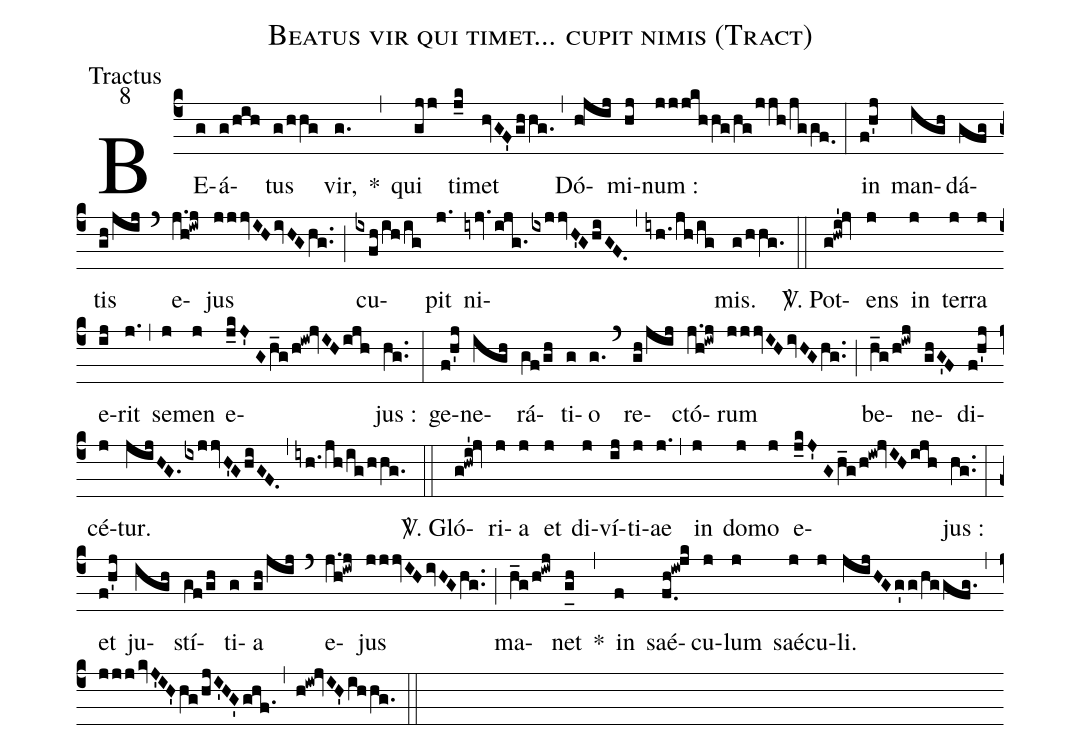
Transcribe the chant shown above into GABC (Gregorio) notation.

name:Beatus vir qui timet... cupit nimis (Tract);
office-part:Tractus;
mode:8;
%%
(c4) BE(g)á(g/hih)tus(g/hhg) vir,(g.) *(,) qui(gjj) ti(j_k)met(hvGF'ghhg.) (,) Dó(h!jij)mi(hj)num :(jjjkhhg/hg/jjh/jggf.0) (:) in(f!h'j) man(igh)dá(gfg)tis(gh/jij) (`) e(j.h!iwj)jus(jjjvIHivHGhg..) (;) cu(ixfh/ih/ig)pit(j.) ni(iyjv.ijg.ixjjvH'GhiGF.)(,)(iyh./jh/ig)mis.(g/hhg.) (::)
<sp>V/</sp>. Pot(g!hwi'!jv)ens(j) in(j) ter(j)ra(j) e(ij)rit(j.) (,) se(j)men(j) e(j_kJ'//Gh_g/h!iw!jvIHijh)jus :(hg..) (:) ge(f!h'j)ne(igh)rá(gf/gh)ti(g)o(g.) (`) re(gh/jij)ctó(j.h!iwj)rum(jjjvIHivHGhg..) (;) be(h_g/h!iwj)ne(ghG'F)di(f!h'j)cé(j)tur.(jijHG.ixjjvH'GhiGF.) (,) (iyh./jh/ig/hhg.) (::)
<sp>V/</sp>. Gló(g!hwi'!jv)ri(j)a(j) et(j) di(j)ví(ij)ti(j)ae(j.) (,) in(j) do(j)mo(j) e(j_kJ'//Gh_g/h!iw!jvIHijh)jus :(hg..) (:) et(f!h'j) ju(igh)stí(gf/gh)ti(g)a(gh/jij) (`) e(j.h!iwj)jus(jjjvIHivHGhg..) (;) ma(h_g/h!iwj)net(g_[uh:l]h) *(,) in(f) saé(f.0h!iw!jk)cu(j)lum(j) saé(j)cu(j)li.(jijHGg'g/hggfg.) (,) (jjjkvJ'IH'hg/hjI'HG'ghf.1) (,) (h!iw!jvIH'ihhg.) (::)
